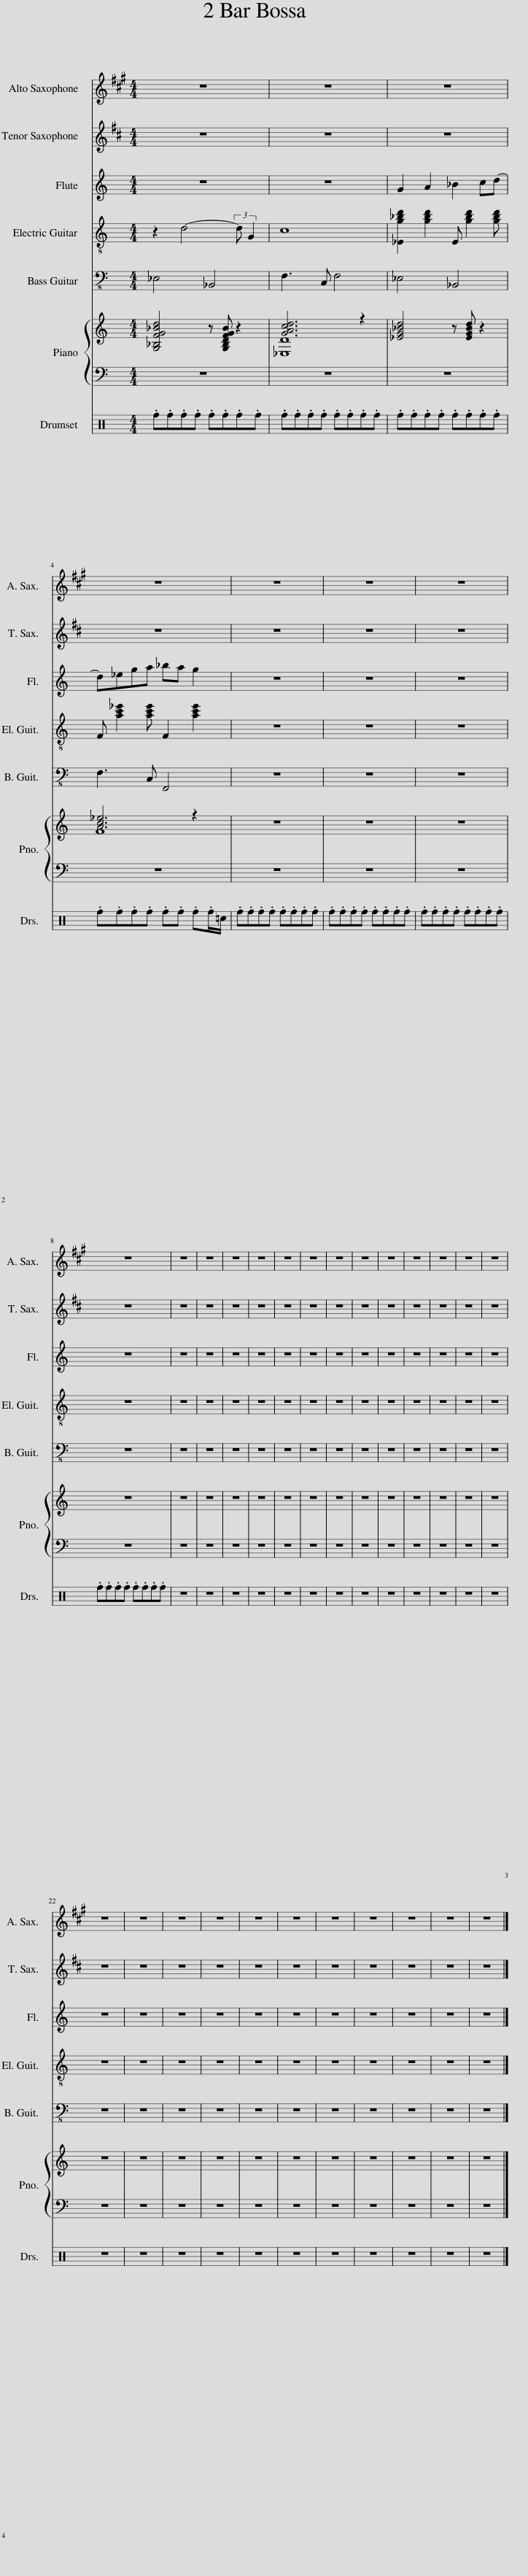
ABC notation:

X:1
%%score 1 2 3 ( 4 5 ) 6
L:1/8
M:4/4
I:linebreak $
K:C
V:1 treble
V:2 treble-8
V:3 bass-8
V:4 treble
V:5 treble
V:6 perc
K:none
V:1
 z8 | z8 | G2 A2 _B2 cd- |$ d_ega _ba g2 | z8 | %5
 z8 | z8 |$ z8 | z8 | z8 | %10
 z8 | z8 | z8 | z8 | z8 | %15
 z8 | z8 | z8 | z8 | z8 | %20
 z8 |$ z8 | z8 | z8 | z8 | %25
 z8 | z8 | z8 | z8 | z8 | %30
 z8 | z8 |] %32
V:2
 z2 d4- (3:2:2d G2 | c8 | [_Eg_bd']2 [gbd']2 E [gbd']2 [gbd'] |$ F [ac'_e']2 [ac'e'] F2 [ac'e']2 | z8 | %5
 z8 | z8 |$ z8 | z8 | z8 | %10
 z8 | z8 | z8 | z8 | z8 | %15
 z8 | z8 | z8 | z8 | z8 | %20
 z8 |$ z8 | z8 | z8 | z8 | %25
 z8 | z8 | z8 | z8 | z8 | %30
 z8 | z8 |] %32
V:3
 _E,4 _B,,4 | F,3 C, F,4 | _E,4 _B,,4 |$ F,3 C, F,,4 | z8 | %5
 z8 | z8 |$ z8 | z8 | z8 | %10
 z8 | z8 | z8 | z8 | z8 | %15
 z8 | z8 | z8 | z8 | z8 | %20
 z8 |$ z8 | z8 | z8 | z8 | %25
 z8 | z8 | z8 | z8 | z8 | %30
 z8 | z8 |] %32
V:4
 [G,_B,FG_Bd]4 z [G,B,DFGB] z2 | [GAcd]6 z2 | [_EG_Bd]4 z [EGBd] z2 |$ [Ac_e]6 z2 | z8 | %5
 z8 | z8 |$ z8 | z8 | z8 | %10
 z8 | z8 | z8 | z8 | z8 | %15
 z8 | z8 | z8 | z8 | z8 | %20
 z8 |$ z8 | z8 | z8 | z8 | %25
 z8 | z8 | z8 | z8 | z8 | %30
 z8 | z8 |] %32
V:5
 x8 | [_E,D]8 | x8 |$ F8 | x8 | %5
 x8 | x8 |$ x8 | x8 | x8 | %10
 x8 | x8 | x8 | x8 | x8 | %15
 x8 | x8 | x8 | x8 | x8 | %20
 x8 |$ x8 | x8 | x8 | x8 | %25
 x8 | x8 | x8 | x8 | x8 | %30
 x8 | x8 |] %32
V:6
 .f.f.f.f .f.f.f.f | .f.f.f.f .f.f.f.f | .f.f.f.f .f.f.f.f |$ .f.f.f.f .f.f .f.f/[K:bass]=E,/ |[K:treble] .f.f.f.f .f.f.f.f | %5
 .f.f.f.f .f.f.f.f | .f.f.f.f .f.f.f.f |$ .f.f.f.f .f.f.f.f | z8 | z8 | %10
 z8 | z8 | z8 | z8 | z8 | %15
 z8 | z8 | z8 | z8 | z8 | %20
 z8 |$ z8 | z8 | z8 | z8 | %25
 z8 | z8 | z8 | z8 | z8 | %30
 z8 | z8 |] %32
